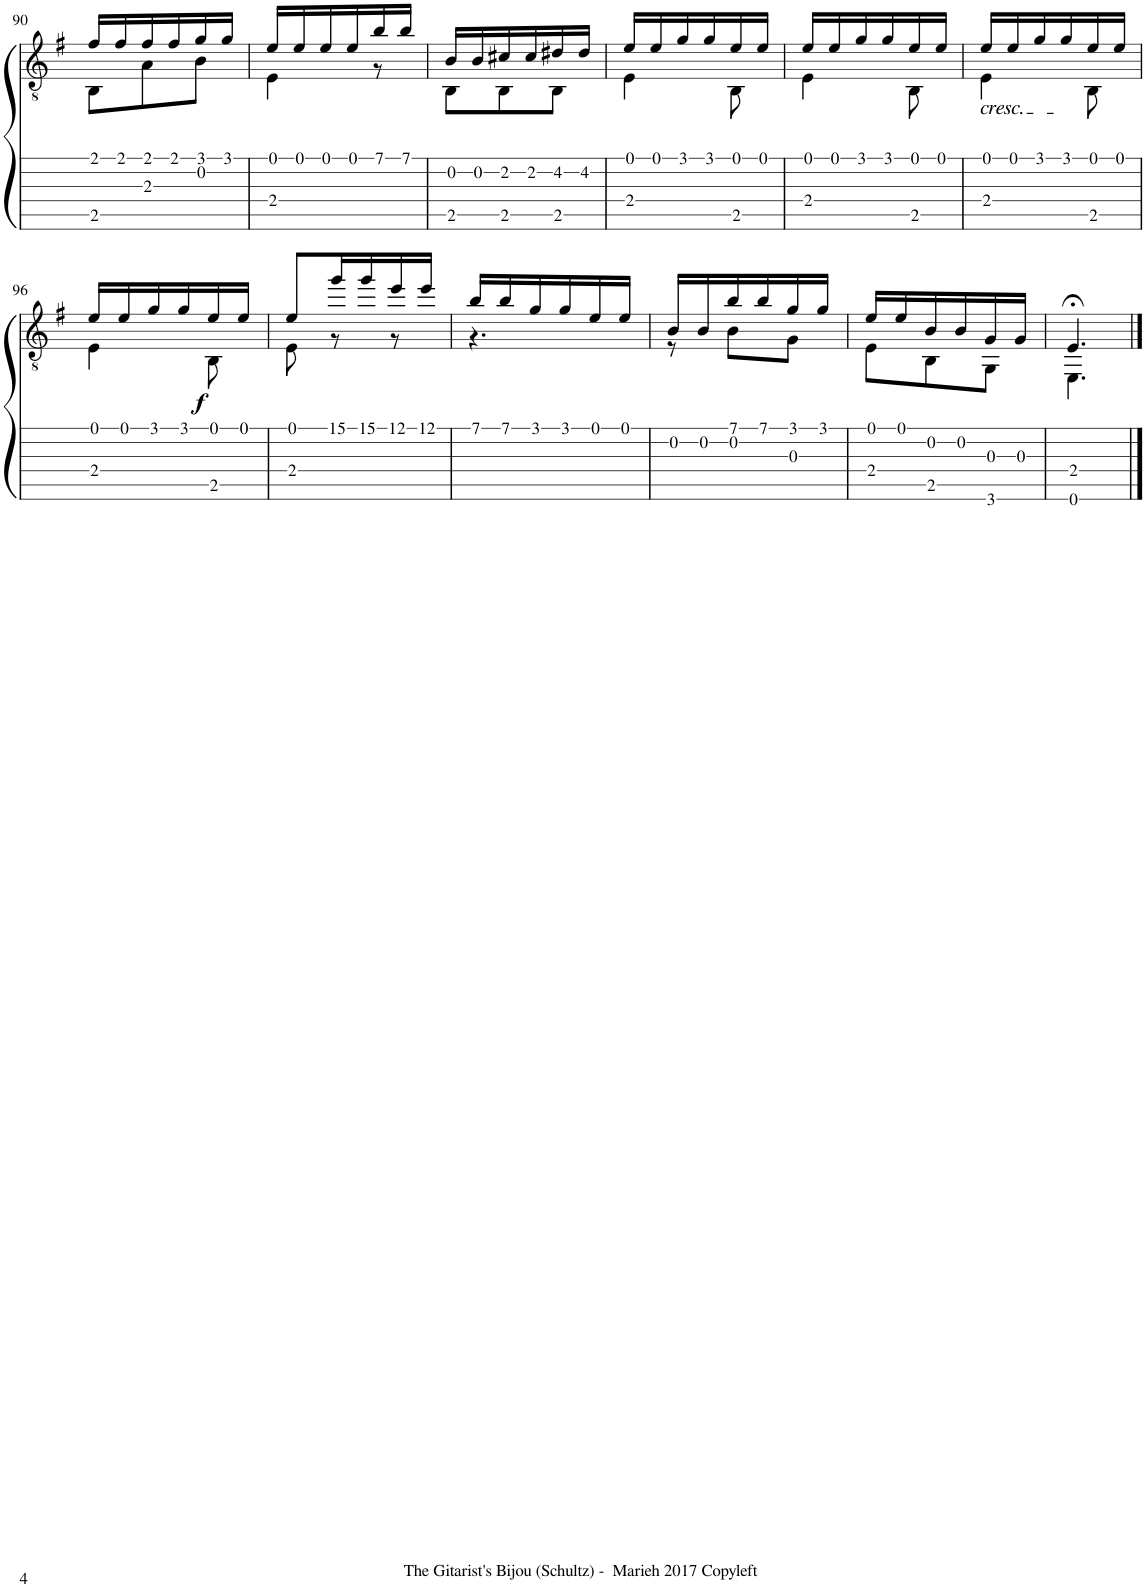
**kern	**kern	**dynam
*part2	*part1	*part1
*staff2	*staff1	*staff1
*I"Guitare classique [Tablature]	*I"Guitare classique	*
!!LO:PB:g=z
*	*clefGv2	*
*k[f#]	*k[f#]	*
*M3/8	*M3/8	*
=90	=90	=90
*^	*^	*
16f#LL	8BBL	16f#/LL	8BB\L	.
16f#	.	16f#/	.	.
16f#	8A	16f#/	8A\	.
16f#	.	16f#/	.	.
16g	8BJ	16g/	8B\J	.
16gJJ	.	16g/JJ	.	.
=91	=91	=91	=91	=91
16eLL	4E	16e/LL	4E\	.
16e	.	16e/	.	.
16e	.	16e/	.	.
16e	.	16e/	.	.
16b	8r	16b/	8r	.
16bJJ	.	16b/JJ	.	.
=92	=92	=92	=92	=92
16BLL	8BBL	16B/LL	8BB\L	.
16B	.	16B/	.	.
16c#X	8BB	16c#X/	8BB\	.
16c#	.	16c#/	.	.
16d#X	8BBJ	16d#X/	8BB\J	.
16d#JJ	.	16d#/JJ	.	.
=93	=93	=93	=93	=93
16eLL	4E	16e/LL	4E\	.
16e	.	16e/	.	.
16g	.	16g/	.	.
16g	.	16g/	.	.
16e	8BB	16e/	8BB\	.
16eJJ	.	16e/JJ	.	.
=94	=94	=94	=94	=94
16eLL	4E	16e/LL	4E\	.
16e	.	16e/	.	.
16g	.	16g/	.	.
16g	.	16g/	.	.
16e	8BB	16e/	8BB\	.
16eJJ	.	16e/JJ	.	.
=95	=95	=95	=95	=95
!	!	!LO:TX:b:i:t=cresc.	!	!
16eLL	4E	16e/LL	4E\	.
16e	.	16e/	.	.
16g	.	16g/	.	.
16g	.	16g/	.	.
16e	8BB	16e/	8BB\	.
16eJJ	.	16e/JJ	.	.
!!LO:LB:g=z	!!
=96	=96	=96	=96	=96
16eLL	4E	16e/LL	4E\	.
16e	.	16e/	.	.
16g	.	16g/	.	.
16g	.	16g/	.	.
!	!	!	!	!LO:DY:b
16e	8BB	16e/	8BB\	f
16eJJ	.	16e/JJ	.	.
=97	=97	=97	=97	=97
8eL	8E	8e/L	8E\	.
16ggL	8r	16gg/L	8r	.
16gg	.	16gg/	.	.
16ee	8r	16ee/	8r	.
16eeJJ	.	16ee/JJ	.	.
=98	=98	=98	=98	=98
16bLL	4.r	16b/LL	4.r	.
16b	.	16b/	.	.
16g	.	16g/	.	.
16g	.	16g/	.	.
16e	.	16e/	.	.
16eJJ	.	16e/JJ	.	.
=99	=99	=99	=99	=99
16BLL	8r	16B/LL	8r	.
16B	.	16B/	.	.
16b	8BL	16b/	8B\L	.
16b	.	16b/	.	.
16g	8GJ	16g/	8G\J	.
16gJJ	.	16g/JJ	.	.
=100	=100	=100	=100	=100
16eLL	8EL	16e/LL	8E\L	.
16e	.	16e/	.	.
16B	8BB	16B/	8BB\	.
16B	.	16B/	.	.
16G	8GGJ	16G/	8GG\J	.
16GJJ	.	16G/JJ	.	.
=101	=101	=101	=101	=101
4.E	4.EE	4.E;</	4.EE\	.
*v	*v	*	*	*
*	*v	*v	*
==	==	==
*-	*-	*-
